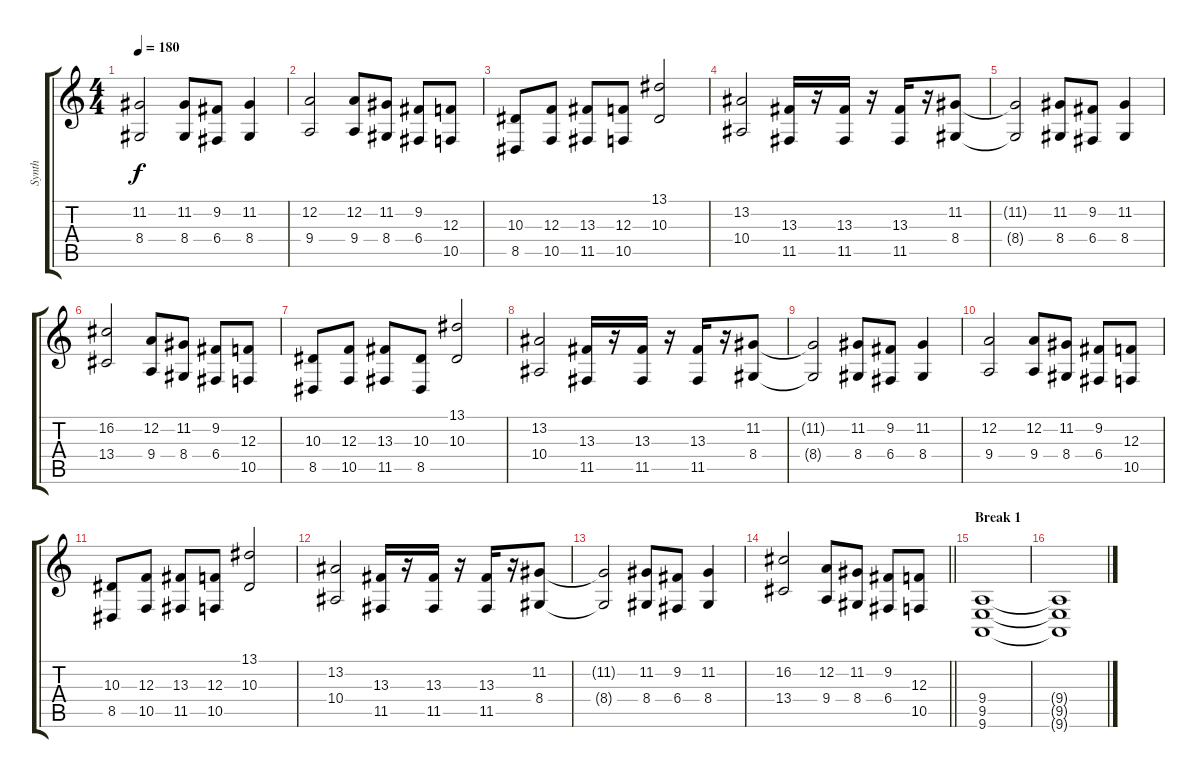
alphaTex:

\track ("Synth" "Synth") {instrument lead2sawtooth}
\staff {score tabs}
\tuning (D4 A3 F3 C3 G2 C2) {hide}
\ts (4 4)
\tempo 180
\clef g2
\ks c
(11.2{t} 8.4{t}).2{dy f} (11.2 8.4).8 (9.2 6.4).8 (11.2 8.4).4 |
(12.2 9.4).2 (12.2 9.4).8 (11.2 8.4).8 (9.2 6.4).8 (12.3 10.5).8 |
(10.3 8.5).8{volume 10} (12.3 10.5).8 (13.3 11.5).8 (12.3 10.5).8 (13.1 10.3).2 |
(13.2 10.4).2 (13.3 11.5).16 r.16 (13.3 11.5).16 r.16 (13.3 11.5).16 r.16 (11.2 8.4).8 |
(11.2{t} 8.4{t}).2 (11.2 8.4).8 (9.2 6.4).8 (11.2 8.4).4 |
(16.2 13.4).2 (12.2 9.4).8 (11.2 8.4).8 (9.2 6.4).8 (12.3 10.5).8 |
(10.3 8.5).8{volume 10} (12.3 10.5).8 (13.3 11.5).8 (10.3 8.5).8 (13.1 10.3).2 |
(13.2 10.4).2 (13.3 11.5).16 r.16 (13.3 11.5).16 r.16 (13.3 11.5).16 r.16 (11.2 8.4).8 |
(11.2{t} 8.4{t}).2 (11.2 8.4).8 (9.2 6.4).8 (11.2 8.4).4 |
(12.2 9.4).2 (12.2 9.4).8 (11.2 8.4).8 (9.2 6.4).8 (12.3 10.5).8 |
(10.3 8.5).8{volume 10} (12.3 10.5).8 (13.3 11.5).8 (12.3 10.5).8 (13.1 10.3).2 |
(13.2 10.4).2 (13.3 11.5).16 r.16 (13.3 11.5).16 r.16 (13.3 11.5).16 r.16 (11.2 8.4).8 |
(11.2{t} 8.4{t}).2 (11.2 8.4).8 (9.2 6.4).8 (11.2 8.4).4 |
\barLineRight lightlight
(16.2 13.4).2 (12.2 9.4).8 (11.2 8.4).8 (9.2 6.4).8 (12.3 10.5).8 |
\section ("" "Break 1")
(9.4 9.5 9.6).1 |
(9.4{t} 9.5{t} 9.6{t}).1
